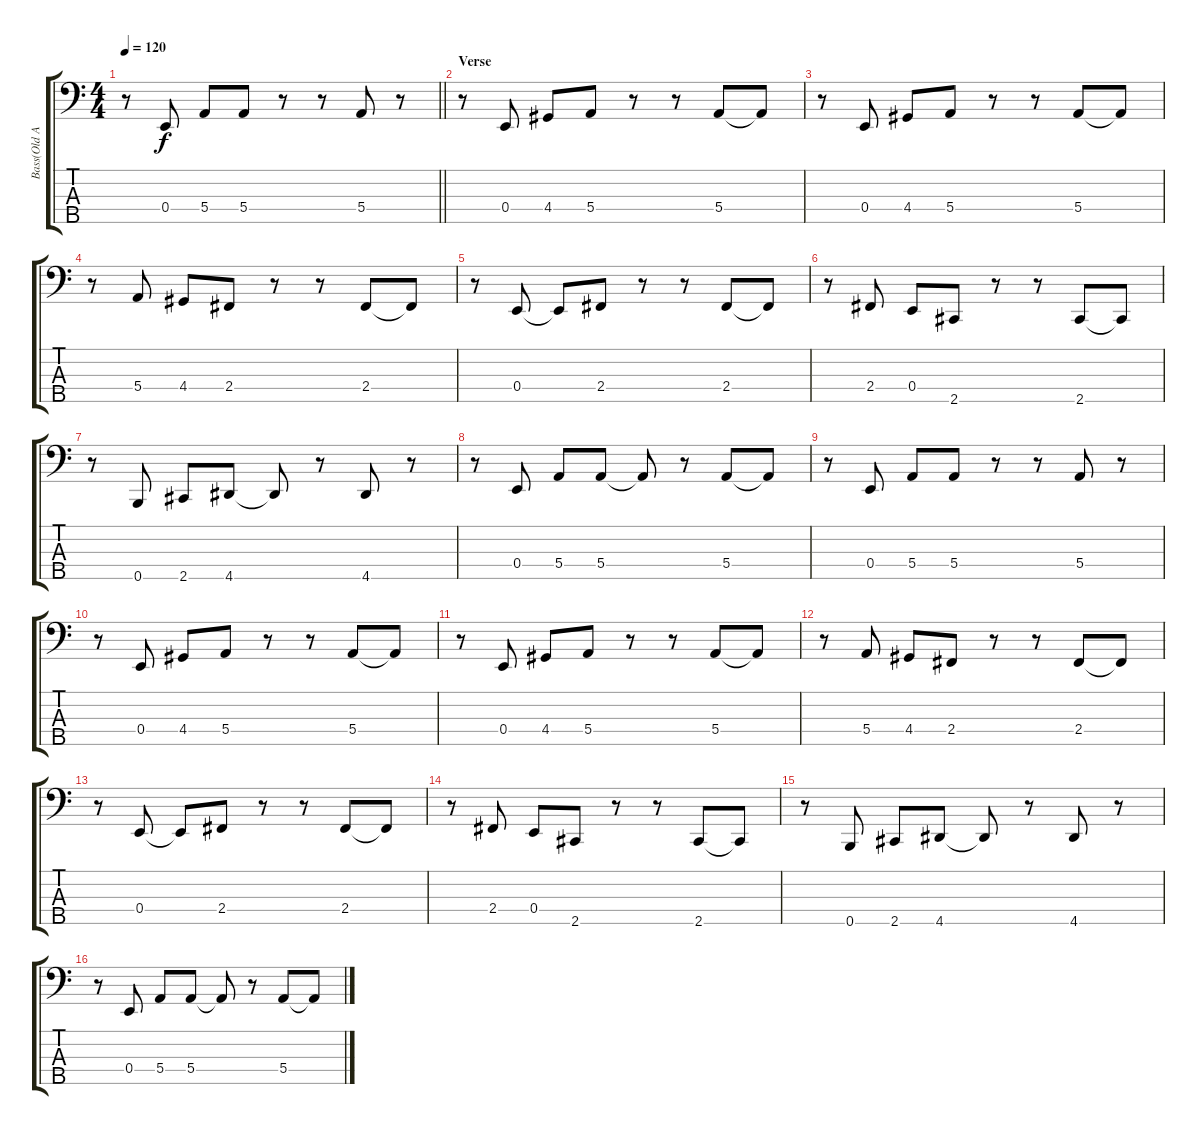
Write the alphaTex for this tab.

\track ("Bass(Old Acoustic Bass)" "Bass(Old A") {instrument fretlessbass}
\staff {score tabs}
\tuning (G2 D2 A1 E1 B0) {hide}
\ts (4 4)
\tempo 120
\clef f4
\barLineRight lightlight
\ks c
r.8{dy f} 0.4.8 5.4.8 5.4.8 r.8 r.8 5.4.8 r.8 |
\section ("" "Verse")
r.8 0.4.8 4.4.8 5.4.8 r.8 r.8 5.4.8 5.4{t}.8 |
r.8 0.4.8 4.4.8 5.4.8 r.8 r.8 5.4.8 5.4{t}.8 |
r.8 5.4.8 4.4.8 2.4.8 r.8 r.8 2.4.8 2.4{t}.8 |
r.8 0.4.8 0.4{t}.8 2.4.8 r.8 r.8 2.4.8 2.4{t}.8 |
r.8 2.4.8 0.4.8 2.5.8 r.8 r.8 2.5.8 2.5{t}.8 |
r.8 0.5.8 2.5.8 4.5.8 4.5{t}.8 r.8 4.5.8 r.8 |
r.8 0.4.8 5.4.8 5.4.8 5.4{t}.8 r.8 5.4.8 5.4{t}.8 |
r.8 0.4.8 5.4.8 5.4.8 r.8 r.8 5.4.8 r.8 |
r.8 0.4.8 4.4.8 5.4.8 r.8 r.8 5.4.8 5.4{t}.8 |
r.8 0.4.8 4.4.8 5.4.8 r.8 r.8 5.4.8 5.4{t}.8 |
r.8 5.4.8 4.4.8 2.4.8 r.8 r.8 2.4.8 2.4{t}.8 |
r.8 0.4.8 0.4{t}.8 2.4.8 r.8 r.8 2.4.8 2.4{t}.8 |
r.8 2.4.8 0.4.8 2.5.8 r.8 r.8 2.5.8 2.5{t}.8 |
r.8 0.5.8 2.5.8 4.5.8 4.5{t}.8 r.8 4.5.8 r.8 |
r.8 0.4.8 5.4.8 5.4.8 5.4{t}.8 r.8 5.4.8 5.4{t}.8
